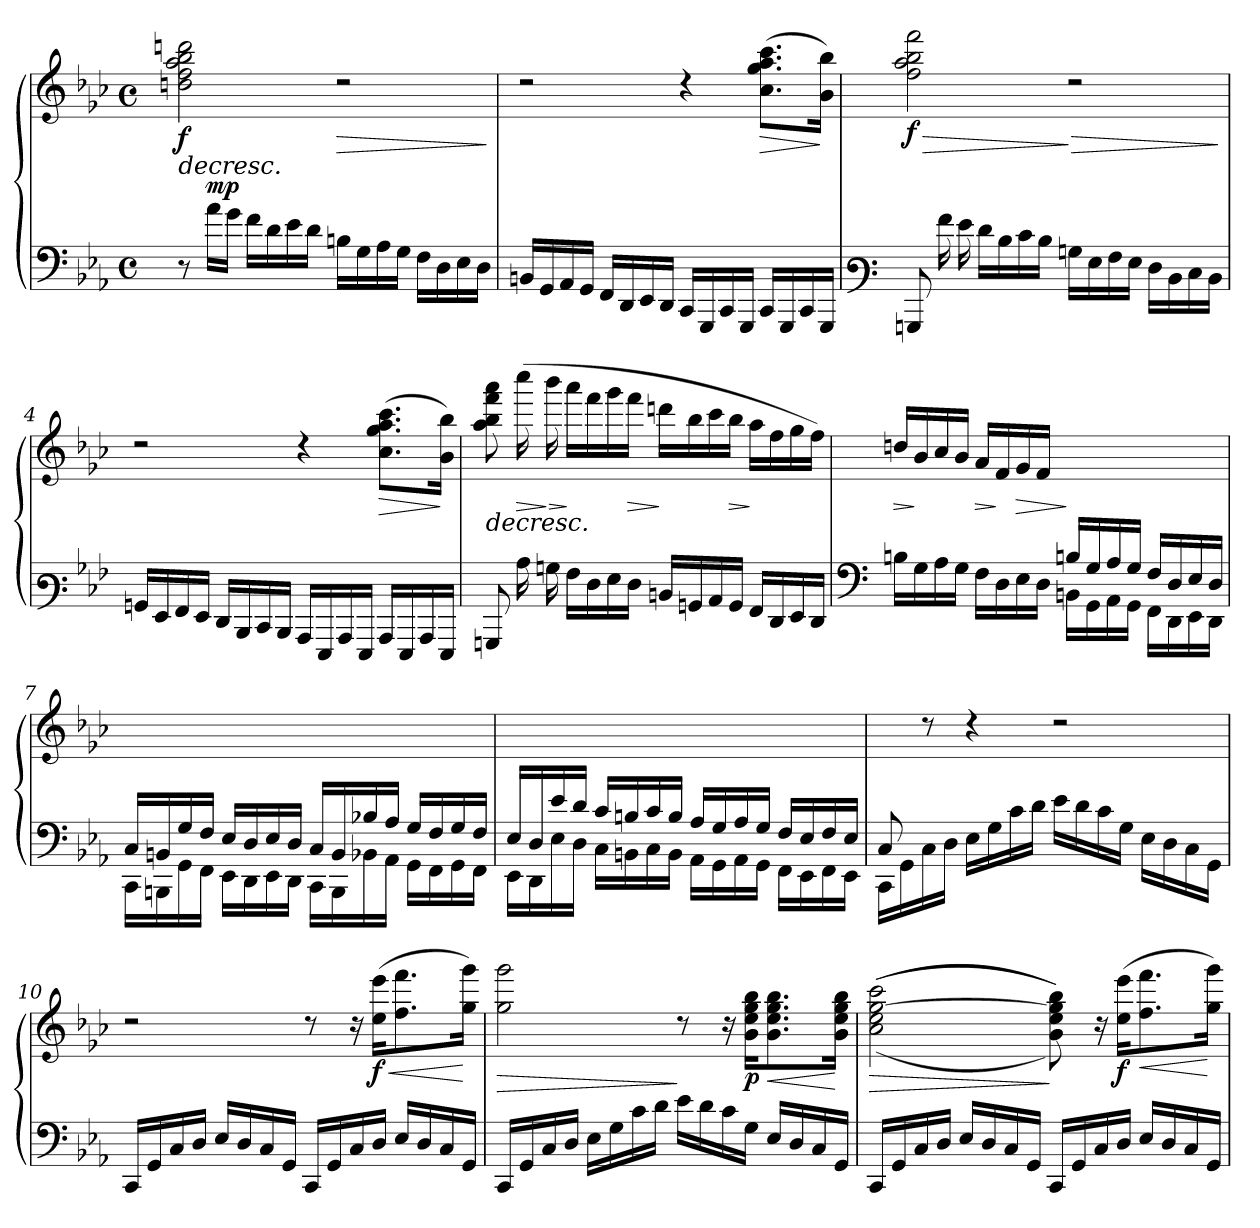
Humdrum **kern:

**kern	**kern	**dynam
*part1	*part1	*part1
*staff2	*staff1	*staff1/2
*clefF4	*clefG3	*
*k[b-e-a-]	*k[b-e-a-]	*
*M4/4	*M4/4	*
*met(c)	*met(c)	*
=1	=1	=1
!	!	!LO:HP:b
!	!	!LO:DY:n=1:b
8r	(>2bn\ 2dd\ 2ff\ 2gg\ 2bbn\	> f
!	!	!LO:DY:n=2:a=2
16a-\LL	.	mp
16g\JJ	.	.
16f\LL	.	.
16d\	.	.
16e-\	.	.
16d\JJ	.	.
!	!	!LO:HP:n=1:b
16Bn\LL	2rcc	] >
16G\	.	.
16A-\	.	.
16G\JJ	.	.
16F\LL	.	.
16D\	.	.
16E-\	.	.
16D\JJ	.	.
.	.	]
=2	=2	=2
16BBn/LL	2rcc	.
16GG/	.	.
16AA-/	.	.
16GG/JJ	.	.
16FF/LL	.	.
16DD/	.	.
16EE-/	.	.
16DD/JJ	.	.
16CC/LL	4rb	.
16GGG/	.	.
16CC/	.	.
16GGG/JJ	.	.
!	!	!LO:HP:b
16CC/LL	(>8.a-\ 8.ee-\ 8.ff\ 8.aa-\L	>
16GGG/	.	.
16CC/	.	.
16GGG/JJ	16g\ 16gg\Jk)	]
!!LO:LB:g=z
=3	=3	=3
*clefF3	*	*
!	!	!LO:HP:b
!	!	!LO:DY:n=1:b
8BBBn/	2dd\ 2ff\ 2gg\ 2ddd\	> f
16a-\KK	.	.
16g\kk	.	.
16f\LL	.	.
16d\	.	.
16e-\	.	.
16d\JJ	.	.
!	!	!LO:HP:n=1:b
16Bn\LL	2rcc	] >
16G\	.	.
16A-\	.	.
16G\JJ	.	.
16F\LL	.	.
16D\	.	.
16E-\	.	.
16D\JJ	.	.
.	.	]
=4	=4	=4
16BBn/LL	2rcc	.
16GG/	.	.
16AA-/	.	.
16GG/JJ	.	.
16FF/LL	.	.
16DD/	.	.
16EE-/	.	.
16DD/JJ	.	.
16CC/LL	4rb	.
16GGG/	.	.
16CC/	.	.
16GGG/JJ	.	.
!	!	!LO:HP:b
16CC/LL	(>8.a-\ 8.ee-\ 8.ff\ 8.aa-\L	>
16GGG/	.	.
16CC/	.	.
16GGG/JJ	16g\ 16gg\Jk)	]
=5	=5	=5
!	!	!LO:HP:b
8BBBn/	8ff\ 8gg\ 8ddd\ 8fff\	>
!	!	!LO:HP:b
16c\KK	(>16aaa-\KK	>
!	!	!LO:HP:n=1:b
!	!	!LO:HP:n=1:b
16B\kk	16ggg\kk	] > >
16A-\LL	16fff\LL	]
16F\	16ddd\	]
16G\	16eee-\	]
!	!	!LO:HP:b
16F\JJ	16ddd\JJ	>
16Dn/LL	16bbn\LL	]
16BB/	16gg\	.
16C/	16aa-\	.
!	!	!LO:HP:b
16BB/JJ	16gg\JJ	>
16AA-/LL	16ff\LL	]
16FF/	16dd\	.
16GG/	16ee-\	.
16FF/JJ	16dd\JJ)	.
!!LO:LB:g=z
=6	=6	=6
*clefF4	*	*
*^	*	*
!	!	!	!LO:HP:b
2ryy	16Bn\LL	16bn/LL	>
.	16G\	16g/	]
.	16A-\	16a-/	.
.	16G\JJ	16g/JJ	.
!	!	!	!LO:HP:b
.	16F\LL	16f/LL	>
.	16D\	16d/	]
!	!	!	!LO:HP:b
!	!	!	!LO:HP:n=1:b
.	16E-\	16e-/	> >
.	16D\JJ	16d/JJ	.
16Bn/LL	16BBn\LL	2ryy	]
16G/	16GG\	.	]
16A-/	16AA-\	.	.
16G/JJ	16GG\JJ	.	.
16F/LL	16FF\LL	.	.
16D/	16DD\	.	.
16E-/	16EE-\	.	.
16D/JJ	16DD\JJ	.	.
=7	=7	=7	=7
16C/LL	16CC\LL	1ryy	.
16BBn/	16BBBn\	.	.
16G/	16GG\	.	.
16F/JJ	16FF\JJ	.	.
16E-/LL	16EE-\LL	.	.
16D/	16DD\	.	.
16E-/	16EE-\	.	.
16D/JJ	16DD\JJ	.	.
16C/LL	16CC\LL	.	.
16BB/	16BBB\	.	.
16B-X/	16BB-X\	.	.
16A-/JJ	16AA-\JJ	.	.
16G/LL	16GG\LL	.	.
16F/	16FF\	.	.
16G/	16GG\	.	.
16F/JJ	16FF\JJ	.	.
=8	=8	=8	=8
16E-/LL	16EE-\LL	1ryy	.
16D/	16DD\	.	.
16e-/	16E-\	.	.
16d/JJ	16D\JJ	.	.
16c/LL	16C\LL	.	.
16Bn/	16BBn\	.	.
16c/	16C\	.	.
16B/JJ	16BB\JJ	.	.
16A-/LL	16AA-\LL	.	.
16G/	16GG\	.	.
16A-/	16AA-\	.	.
16G/JJ	16GG\JJ	.	.
16F/LL	16FF\LL	.	.
16E-/	16EE-\	.	.
16F/	16FF\	.	.
16E-/JJ	16EE-\JJ	.	.
!!LO:LB:g=z
=9	=9	=9	=9
8C/	16CC\LL	8ryy	.
.	16GG\	.	.
2..ryy	16C\	8rb	.
.	16D\JJ	.	.
.	16E-\LL	4rb	.
.	16G\	.	.
.	16c\	.	.
.	16d\JJ	.	.
.	16e-\LL	2rcc	.
.	16d\	.	.
.	16c\	.	.
.	16G\JJ	.	.
.	16E-\LL	.	.
.	16D\	.	.
.	16C\	.	.
.	16GG\JJ	.	.
*v	*v	*	*
=10	=10	=10
16CC/LL	2rcc	.
16GG/	.	.
16C/	.	.
16D/JJ	.	.
16E-/LL	.	.
16D/	.	.
16C/	.	.
16GG/JJ	.	.
16CC/LL	8rb	.
16GG/	.	.
16C/	16ra	.
!	!	!LO:HP:b
!	!	!LO:DY:n=1:b
16D/JJ	(>16cc\ 16ccc\KL	< f
16E-/LL	8.dd\ 8.ddd\	.
16D/	.	.
16C/	.	.
16GG/JJ	16ee-\ 16eee-\Jk)	[
=11	=11	=11
!	!	!LO:HP:b
16CC/LL	2ee-\ 2eee-\	>
16GG/	.	.
16C/	.	.
16D/JJ	.	.
16E-\LL	.	.
16G\	.	.
16c\	.	.
16d\JJ	.	.
16e-\LL	8rb	]
16d\	.	.
16c\	16ra	.
!	!	!LO:DY:b
16G\JJ	16g\ 16cc\ 16ee-\ 16gg\KL	p
!	!	!LO:HP:b
16E-/LL	8.g\ 8.cc\ 8.ee-\ 8.gg\	<
16D/	.	.
16C/	.	.
16GG/JJ	16g\ 16cc\ 16ee-\ 16gg\Jk	[
!!LO:LB:g=z
=12	=12	=12
!	!	!LO:HP:b
16CC/LL	(<(<(>2a-\ 2cc\ [>2ee-\ 2aa-\	>
16GG/	.	.
16C/	.	.
16D/JJ	.	.
16E-/LL	.	.
16D/	.	.
16C/	.	.
16GG/JJ	.	.
16CC/LL	8g\ 8cc\ 8ee-\] 8gg\)))	]
16GG/	.	.
16C/	16ra	.
!	!	!LO:DY:b
16D/JJ	(>16cc\ 16ccc\KL	f
!	!	!LO:HP:b
16E-/LL	8.dd\ 8.ddd\	<
16D/	.	.
16C/	.	.
16GG/JJ	16ee-\ 16eee-\Jk)	[
=	=	=
*-	*-	*-
